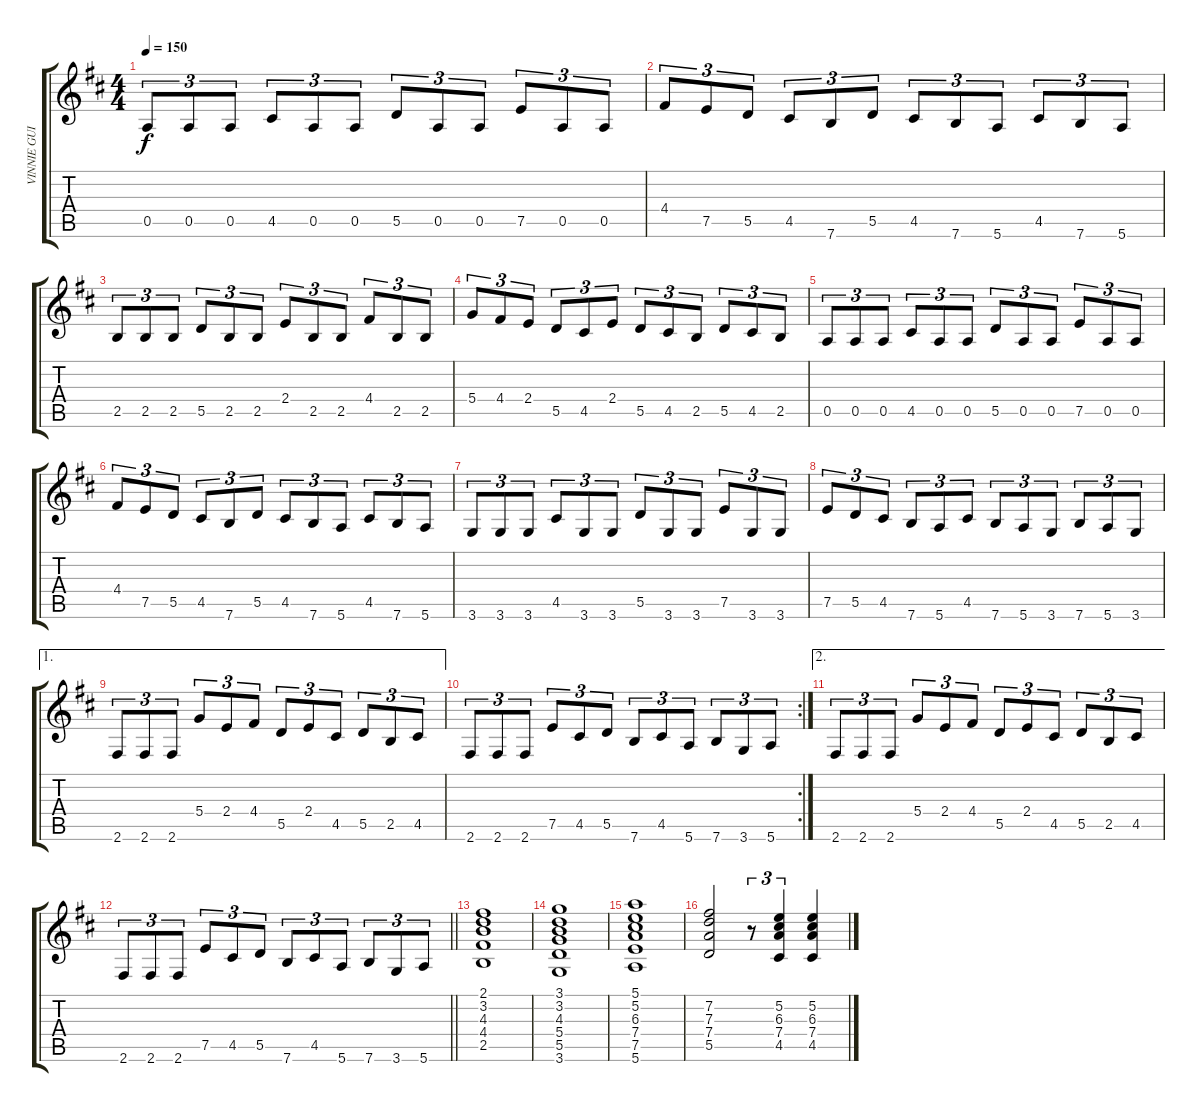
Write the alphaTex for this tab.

\track ("VINNIE GUITAR 3" "VINNIE GUI") {instrument overdrivenguitar}
\staff {score tabs}
\tuning (E4 B3 G3 D3 A2 E2) {hide}
\ts (4 4)
\tempo 150
\clef g2
\ks d
0.5.8{tu (3 2) dy f} 0.5.8{tu (3 2)} 0.5.8{tu (3 2)} 4.5.8{tu (3 2)} 0.5.8{tu (3 2)} 0.5.8{tu (3 2)} 5.5.8{tu (3 2)} 0.5.8{tu (3 2)} 0.5.8{tu (3 2)} 7.5.8{tu (3 2)} 0.5.8{tu (3 2)} 0.5.8{tu (3 2)} |
4.4.8{tu (3 2)} 7.5.8{tu (3 2)} 5.5.8{tu (3 2)} 4.5.8{tu (3 2)} 7.6.8{tu (3 2)} 5.5.8{tu (3 2)} 4.5.8{tu (3 2)} 7.6.8{tu (3 2)} 5.6.8{tu (3 2)} 4.5.8{tu (3 2)} 7.6.8{tu (3 2)} 5.6.8{tu (3 2)} |
2.5.8{tu (3 2)} 2.5.8{tu (3 2)} 2.5.8{tu (3 2)} 5.5.8{tu (3 2)} 2.5.8{tu (3 2)} 2.5.8{tu (3 2)} 2.4.8{tu (3 2)} 2.5.8{tu (3 2)} 2.5.8{tu (3 2)} 4.4.8{tu (3 2)} 2.5.8{tu (3 2)} 2.5.8{tu (3 2)} |
5.4.8{tu (3 2)} 4.4.8{tu (3 2)} 2.4.8{tu (3 2)} 5.5.8{tu (3 2)} 4.5.8{tu (3 2)} 2.4.8{tu (3 2)} 5.5.8{tu (3 2)} 4.5.8{tu (3 2)} 2.5.8{tu (3 2)} 5.5.8{tu (3 2)} 4.5.8{tu (3 2)} 2.5.8{tu (3 2)} |
0.5.8{tu (3 2)} 0.5.8{tu (3 2)} 0.5.8{tu (3 2)} 4.5.8{tu (3 2)} 0.5.8{tu (3 2)} 0.5.8{tu (3 2)} 5.5.8{tu (3 2)} 0.5.8{tu (3 2)} 0.5.8{tu (3 2)} 7.5.8{tu (3 2)} 0.5.8{tu (3 2)} 0.5.8{tu (3 2)} |
4.4.8{tu (3 2)} 7.5.8{tu (3 2)} 5.5.8{tu (3 2)} 4.5.8{tu (3 2)} 7.6.8{tu (3 2)} 5.5.8{tu (3 2)} 4.5.8{tu (3 2)} 7.6.8{tu (3 2)} 5.6.8{tu (3 2)} 4.5.8{tu (3 2)} 7.6.8{tu (3 2)} 5.6.8{tu (3 2)} |
3.6.8{tu (3 2)} 3.6.8{tu (3 2)} 3.6.8{tu (3 2)} 4.5.8{tu (3 2)} 3.6.8{tu (3 2)} 3.6.8{tu (3 2)} 5.5.8{tu (3 2)} 3.6.8{tu (3 2)} 3.6.8{tu (3 2)} 7.5.8{tu (3 2)} 3.6.8{tu (3 2)} 3.6.8{tu (3 2)} |
7.5.8{tu (3 2)} 5.5.8{tu (3 2)} 4.5.8{tu (3 2)} 7.6.8{tu (3 2)} 5.6.8{tu (3 2)} 4.5.8{tu (3 2)} 7.6.8{tu (3 2)} 5.6.8{tu (3 2)} 3.6.8{tu (3 2)} 7.6.8{tu (3 2)} 5.6.8{tu (3 2)} 3.6.8{tu (3 2)} |
\ae 1
2.6.8{tu (3 2)} 2.6.8{tu (3 2)} 2.6.8{tu (3 2)} 5.4.8{tu (3 2)} 2.4.8{tu (3 2)} 4.4.8{tu (3 2)} 5.5.8{tu (3 2)} 2.4.8{tu (3 2)} 4.5.8{tu (3 2)} 5.5.8{tu (3 2)} 2.5.8{tu (3 2)} 4.5.8{tu (3 2)} |
\rc 2
2.6.8{tu (3 2)} 2.6.8{tu (3 2)} 2.6.8{tu (3 2)} 7.5.8{tu (3 2)} 4.5.8{tu (3 2)} 5.5.8{tu (3 2)} 7.6.8{tu (3 2)} 4.5.8{tu (3 2)} 5.6.8{tu (3 2)} 7.6.8{tu (3 2)} 3.6.8{tu (3 2)} 5.6.8{tu (3 2)} |
\ae 2
2.6.8{tu (3 2)} 2.6.8{tu (3 2)} 2.6.8{tu (3 2)} 5.4.8{tu (3 2)} 2.4.8{tu (3 2)} 4.4.8{tu (3 2)} 5.5.8{tu (3 2)} 2.4.8{tu (3 2)} 4.5.8{tu (3 2)} 5.5.8{tu (3 2)} 2.5.8{tu (3 2)} 4.5.8{tu (3 2)} |
\barLineRight lightlight
2.6.8{tu (3 2)} 2.6.8{tu (3 2)} 2.6.8{tu (3 2)} 7.5.8{tu (3 2)} 4.5.8{tu (3 2)} 5.5.8{tu (3 2)} 7.6.8{tu (3 2)} 4.5.8{tu (3 2)} 5.6.8{tu (3 2)} 7.6.8{tu (3 2)} 3.6.8{tu (3 2)} 5.6.8{tu (3 2)} |
(2.1 3.2 4.3 4.4 2.5).1 |
(3.1 3.2 4.3 5.4 5.5 3.6).1 |
(5.1 5.2 6.3 7.4 7.5 5.6).1 |
(7.2 7.3 7.4 5.5).2 r.8{tu (3 2)} (5.2 6.3 7.4 4.5).4{tu (3 2)} (5.2 6.3 7.4 4.5).4
